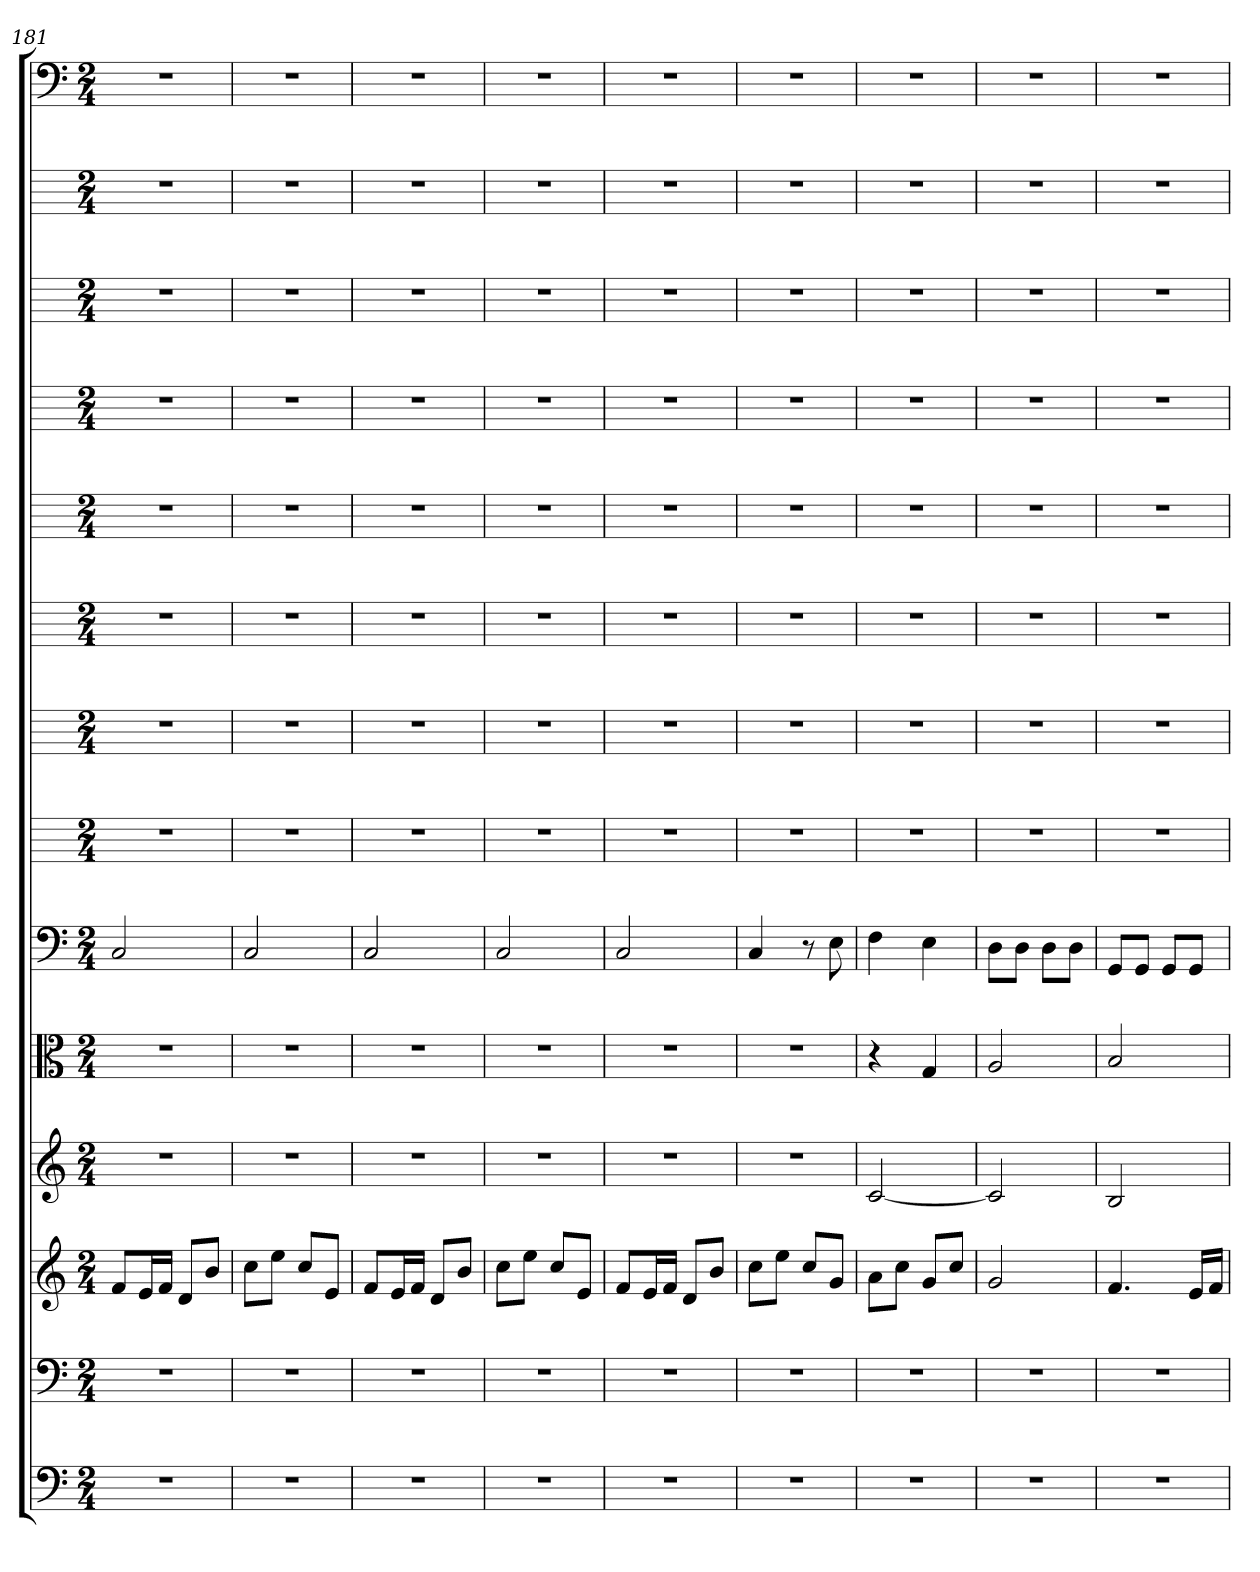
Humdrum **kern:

**kern	**kern	**kern	**kern	**kern	**kern	**kern	**kern	**kern	**kern	**kern	**kern	**kern	**kern
*part14	*part13	*part12	*part11	*part10	*part9	*part8	*part7	*part6	*part5	*part4	*part3	*part2	*part1
*staff14	*staff13	*staff12	*staff11	*staff10	*staff9	*staff8	*staff7	*staff6	*staff5	*staff4	*staff3	*staff2	*staff1
*clefF4	*clefF4	*	*	*clefC3	*clefF4	*	*	*	*	*	*	*	*clefF4
*k[]	*k[]	*k[]	*k[]	*k[]	*k[]	*k[]	*k[]	*k[]	*k[]	*k[]	*k[]	*k[]	*k[]
*C:	*C:	*C:	*C:	*C:	*C:	*C:	*C:	*C:	*C:	*C:	*C:	*C:	*C:
*M2/4	*M2/4	*M2/4	*M2/4	*M2/4	*M2/4	*M2/4	*M2/4	*M2/4	*M2/4	*M2/4	*M2/4	*M2/4	*M2/4
=181	=181	=181	=181	=181	=181	=181	=181	=181	=181	=181	=181	=181	=181
2r	2r	8fL	2r	2r	2C	2r	2r	2r	2r	2r	2r	2r	2r
.	.	16eL	.	.	.	.	.	.	.	.	.	.	.
.	.	16fJJ	.	.	.	.	.	.	.	.	.	.	.
.	.	8dL	.	.	.	.	.	.	.	.	.	.	.
.	.	8bJ	.	.	.	.	.	.	.	.	.	.	.
=182	=182	=182	=182	=182	=182	=182	=182	=182	=182	=182	=182	=182	=182
2r	2r	8ccL	2r	2r	2C	2r	2r	2r	2r	2r	2r	2r	2r
.	.	8eeJ	.	.	.	.	.	.	.	.	.	.	.
.	.	8ccL	.	.	.	.	.	.	.	.	.	.	.
.	.	8eJ	.	.	.	.	.	.	.	.	.	.	.
=183	=183	=183	=183	=183	=183	=183	=183	=183	=183	=183	=183	=183	=183
2r	2r	8fL	2r	2r	2C	2r	2r	2r	2r	2r	2r	2r	2r
.	.	16eL	.	.	.	.	.	.	.	.	.	.	.
.	.	16fJJ	.	.	.	.	.	.	.	.	.	.	.
.	.	8dL	.	.	.	.	.	.	.	.	.	.	.
.	.	8bJ	.	.	.	.	.	.	.	.	.	.	.
=184	=184	=184	=184	=184	=184	=184	=184	=184	=184	=184	=184	=184	=184
2r	2r	8ccL	2r	2r	2C	2r	2r	2r	2r	2r	2r	2r	2r
.	.	8eeJ	.	.	.	.	.	.	.	.	.	.	.
.	.	8ccL	.	.	.	.	.	.	.	.	.	.	.
.	.	8eJ	.	.	.	.	.	.	.	.	.	.	.
=185	=185	=185	=185	=185	=185	=185	=185	=185	=185	=185	=185	=185	=185
2r	2r	8fL	2r	2r	2C	2r	2r	2r	2r	2r	2r	2r	2r
.	.	16eL	.	.	.	.	.	.	.	.	.	.	.
.	.	16fJJ	.	.	.	.	.	.	.	.	.	.	.
.	.	8dL	.	.	.	.	.	.	.	.	.	.	.
.	.	8bJ	.	.	.	.	.	.	.	.	.	.	.
=186	=186	=186	=186	=186	=186	=186	=186	=186	=186	=186	=186	=186	=186
2r	2r	8ccL	2r	2r	4C	2r	2r	2r	2r	2r	2r	2r	2r
.	.	8eeJ	.	.	.	.	.	.	.	.	.	.	.
.	.	8ccL	.	.	8r	.	.	.	.	.	.	.	.
.	.	8gJ	.	.	8E	.	.	.	.	.	.	.	.
=187	=187	=187	=187	=187	=187	=187	=187	=187	=187	=187	=187	=187	=187
2r	2r	8aL	[2c	4r	4F	2r	2r	2r	2r	2r	2r	2r	2r
.	.	8ccJ	.	.	.	.	.	.	.	.	.	.	.
.	.	8gL	.	4G	4E	.	.	.	.	.	.	.	.
.	.	8ccJ	.	.	.	.	.	.	.	.	.	.	.
=188	=188	=188	=188	=188	=188	=188	=188	=188	=188	=188	=188	=188	=188
2r	2r	2g	2c]	2A	8D\L	2r	2r	2r	2r	2r	2r	2r	2r
.	.	.	.	.	8D\J	.	.	.	.	.	.	.	.
.	.	.	.	.	8D\L	.	.	.	.	.	.	.	.
.	.	.	.	.	8D\J	.	.	.	.	.	.	.	.
=189	=189	=189	=189	=189	=189	=189	=189	=189	=189	=189	=189	=189	=189
2r	2r	4.f	2B	2B	8GG/L	2r	2r	2r	2r	2r	2r	2r	2r
.	.	.	.	.	8GG/J	.	.	.	.	.	.	.	.
.	.	.	.	.	8GG/L	.	.	.	.	.	.	.	.
.	.	16eLL	.	.	8GG/J	.	.	.	.	.	.	.	.
.	.	16fJJ	.	.	.	.	.	.	.	.	.	.	.
=	=	=	=	=	=	=	=	=	=	=	=	=	=
*-	*-	*-	*-	*-	*-	*-	*-	*-	*-	*-	*-	*-	*-
